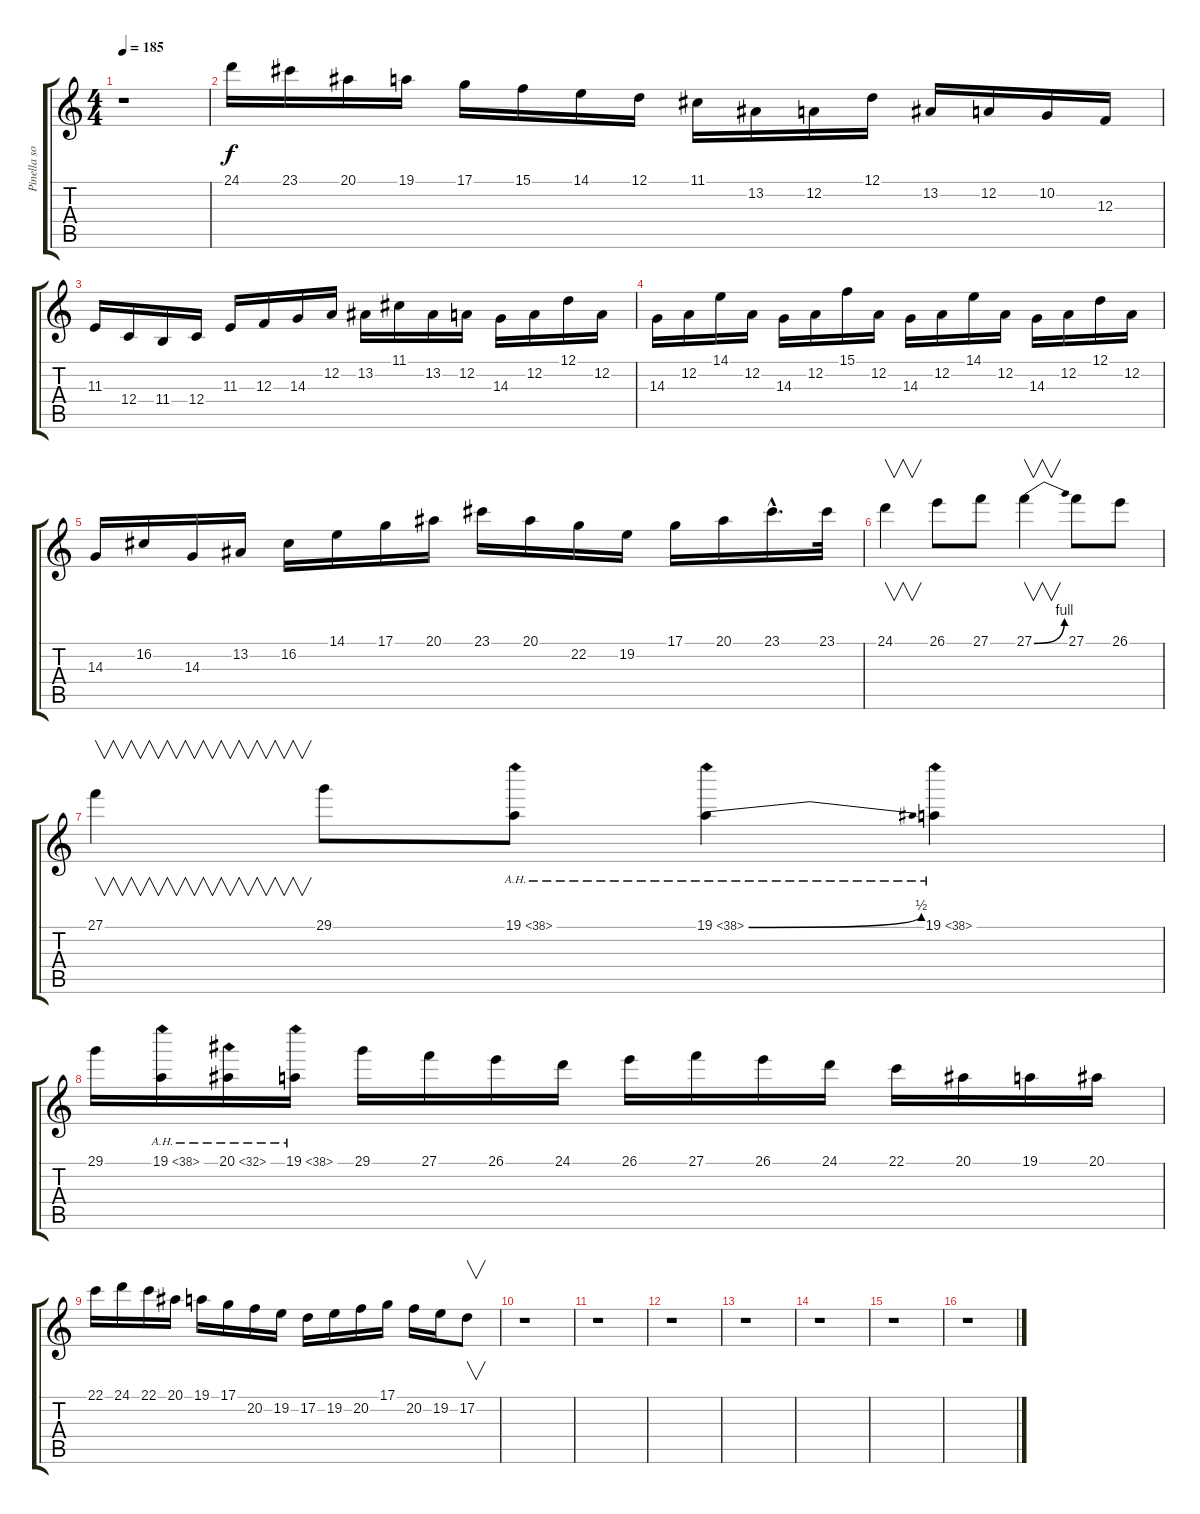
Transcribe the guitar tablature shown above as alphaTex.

\track ("Pinella solos" "Pinella so") {instrument lead2sawtooth}
\staff {score tabs}
\tuning (D4 A3 F3 C3 G2 D2) {hide}
\ts (4 4)
\tempo 185
\clef g2
\ks c
r.1{dy f} |
24.1.16 23.1.16 20.1.16 19.1.16 17.1.16 15.1.16 14.1.16 12.1.16 11.1.16 13.2.16 12.2.16 12.1.16 13.2.16 12.2.16 10.2.16 12.3.16 |
11.3.16 12.4.16 11.4.16 12.4.16 11.3.16 12.3.16 14.3.16 12.2.16 13.2.16 11.1.16 13.2.16 12.2.16 14.3.16 12.2.16 12.1.16 12.2.16 |
14.3.16 12.2.16 14.1.16 12.2.16 14.3.16 12.2.16 15.1.16 12.2.16 14.3.16 12.2.16 14.1.16 12.2.16 14.3.16 12.2.16 12.1.16 12.2.16 |
14.3.16 16.2.16 14.3.16 13.2.16 16.2.16 14.1.16 17.1.16 20.1.16 23.1.16 20.1.16 22.2.16 19.2.16 17.1.16 20.1.16 23.1{hac}.16{d} 23.1.32 |
24.1.4{v} 26.1.8 27.1.8 27.1{be (bend 0 0 60 4)}.4{v} 27.1.8 26.1.8 |
27.1.4{v} 29.1.8 19.1{ah 19}.8 19.1{be (bend 0 0 60 2) ah 19}.4 19.1{ah 19}.4 |
29.1.16 19.1{ah 19}.16 20.1{ah 12}.16 19.1{ah 19}.16 29.1.16 27.1.16 26.1.16 24.1.16 26.1.16 27.1.16 26.1.16 24.1.16 22.1.16 20.1.16 19.1.16 20.1.16 |
22.1.16 24.1.16 22.1.16 20.1.16 19.1.16 17.1.16 20.2.16 19.2.16 17.2.16 19.2.16 20.2.16 17.1.16 20.2.16 19.2.16 17.2.8{v} |
r.1 |
r.1 |
r.1 |
r.1 |
r.1 |
r.1 |
r.1
